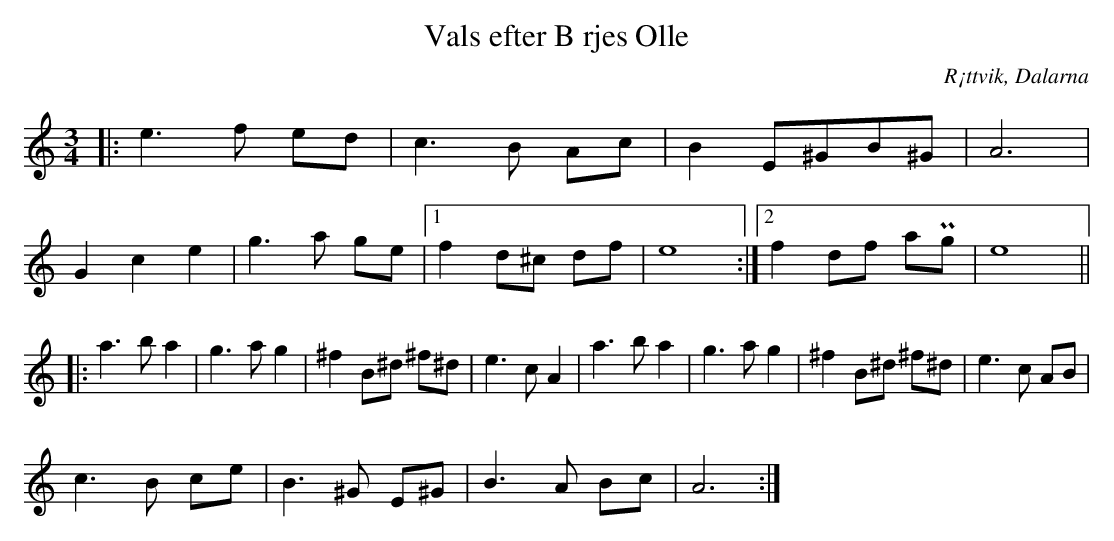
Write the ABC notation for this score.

X:1
T:Vals efter B rjes Olle
O:R¡ttvik, Dalarna
M:3/4
L:1/8
K:Am
|: e3 f ed | c3 B Ac | B2 E^GB^G | A6 |
   G2 c2 e2 | g3 a ge |1 f2 d^c df | e8 :|2 f2 df aPg | e8 ||
|: a3 b a2 | g3 a g2 | ^f2 B^d ^f^d | e3 c A2 | a3 b a2 | g3 a g2 | ^f2 B^d ^f^d | e3 c AB |
c3 B ce | B3 ^G E^G | B3 A Bc | A6 :|
